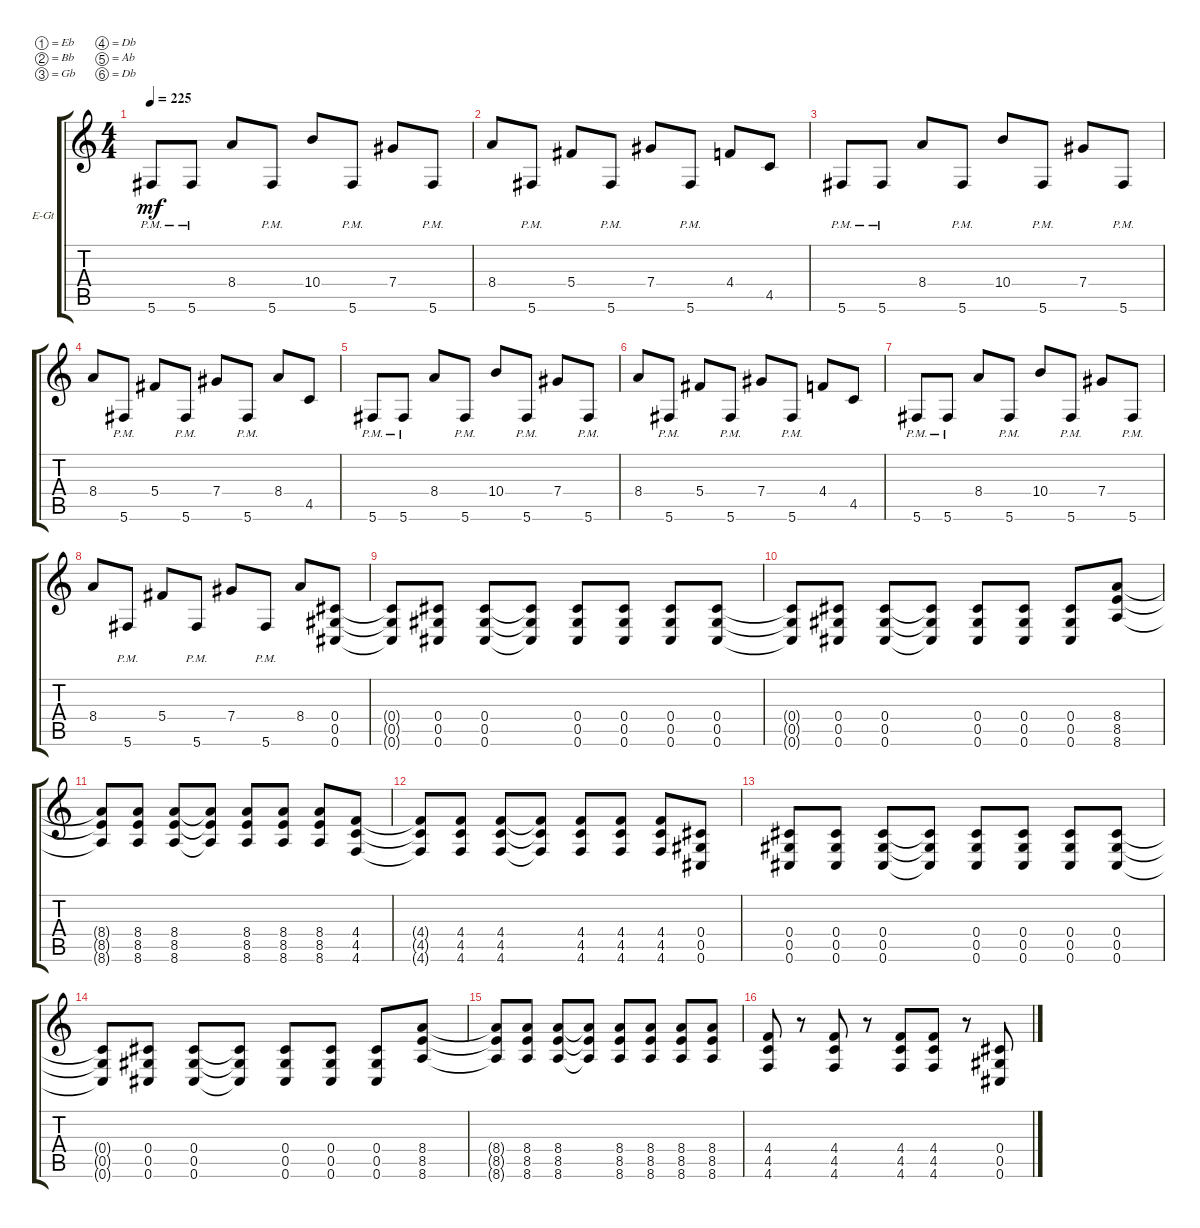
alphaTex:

\bracketExtendMode groupsimilarinstruments
\firstSystemTrackNameOrientation horizontal
\otherSystemsTrackNameOrientation horizontal
\track ("left" "E-Gt") {instrument distortionguitar}
\staff {score tabs}
\tuning (Eb4 Bb3 Gb3 Db3 Ab2 Db2)
\ts (4 4)
\tempo 225
\clef g2
\ks c
5.6{pm}.8{dy mf} 5.6{pm}.8 8.4.8 5.6{pm}.8 10.4.8 5.6{pm}.8 7.4.8 5.6{pm}.8 |
8.4.8 5.6{pm}.8 5.4.8 5.6{pm}.8 7.4.8 5.6{pm}.8 4.4.8 4.5.8 |
5.6{pm}.8 5.6{pm}.8 8.4.8 5.6{pm}.8 10.4.8 5.6{pm}.8 7.4.8 5.6{pm}.8 |
8.4.8 5.6{pm}.8 5.4.8 5.6{pm}.8 7.4.8 5.6{pm}.8 8.4.8 4.5.8 |
5.6{pm}.8 5.6{pm}.8 8.4.8 5.6{pm}.8 10.4.8 5.6{pm}.8 7.4.8 5.6{pm}.8 |
8.4.8 5.6{pm}.8 5.4.8 5.6{pm}.8 7.4.8 5.6{pm}.8 4.4.8 4.5.8 |
5.6{pm}.8 5.6{pm}.8 8.4.8 5.6{pm}.8 10.4.8 5.6{pm}.8 7.4.8 5.6{pm}.8 |
8.4.8 5.6{pm}.8 5.4.8 5.6{pm}.8 7.4.8 5.6{pm}.8 8.4.8 (0.6 0.4 0.5).8 |
(0.5{t} 0.6{t} 0.4{t}).8 (0.6 0.5 0.4).8 (0.6 0.5 0.4).8 (0.4{t} 0.5{t} 0.6{t}).8 (0.6 0.5 0.4).8 (0.6 0.4 0.5).8 (0.6 0.5 0.4).8 (0.4 0.5 0.6).8 |
(0.5{t} 0.6{t} 0.4{t}).8 (0.6 0.5 0.4).8 (0.6 0.5 0.4).8 (0.4{t} 0.5{t} 0.6{t}).8 (0.6 0.5 0.4).8 (0.6 0.4 0.5).8 (0.6 0.5 0.4).8 (8.4 8.5 8.6).8 |
(8.6{t} 8.4{t} 8.5{t}).8 (8.6 8.5 8.4).8 (8.6 8.5 8.4).8 (8.6{t} 8.5{t} 8.4{t}).8 (8.6 8.5 8.4).8 (8.6 8.5 8.4).8 (8.6 8.5 8.4).8 (4.6 4.5 4.4).8 |
(4.6{t} 4.5{t} 4.4{t}).8 (4.6 4.5 4.4).8 (4.6 4.5 4.4).8 (4.6{t} 4.5{t} 4.4{t}).8 (4.6 4.5 4.4).8 (4.6 4.5 4.4).8 (4.6 4.5 4.4).8 (0.6 0.5 0.4).8 |
(0.5 0.6 0.4).8 (0.6 0.5 0.4).8 (0.6 0.5 0.4).8 (0.4{t} 0.5{t} 0.6{t}).8 (0.6 0.5 0.4).8 (0.6 0.4 0.5).8 (0.6 0.5 0.4).8 (0.4 0.5 0.6).8 |
(0.5{t} 0.6{t} 0.4{t}).8 (0.6 0.5 0.4).8 (0.6 0.5 0.4).8 (0.4{t} 0.5{t} 0.6{t}).8 (0.6 0.5 0.4).8 (0.6 0.4 0.5).8 (0.6 0.5 0.4).8 (8.4 8.5 8.6).8 |
(8.6{t} 8.4{t} 8.5{t}).8 (8.6 8.5 8.4).8 (8.6 8.5 8.4).8 (8.6{t} 8.5{t} 8.4{t}).8 (8.6 8.5 8.4).8 (8.6 8.5 8.4).8 (8.6 8.5 8.4).8 (8.6 8.5 8.4).8 |
(4.6 4.5 4.4).8 r.8 (4.6 4.5 4.4).8 r.8 (4.6 4.4 4.5).8 (4.6 4.5 4.4).8 r.8 (0.6 0.5 0.4).8
